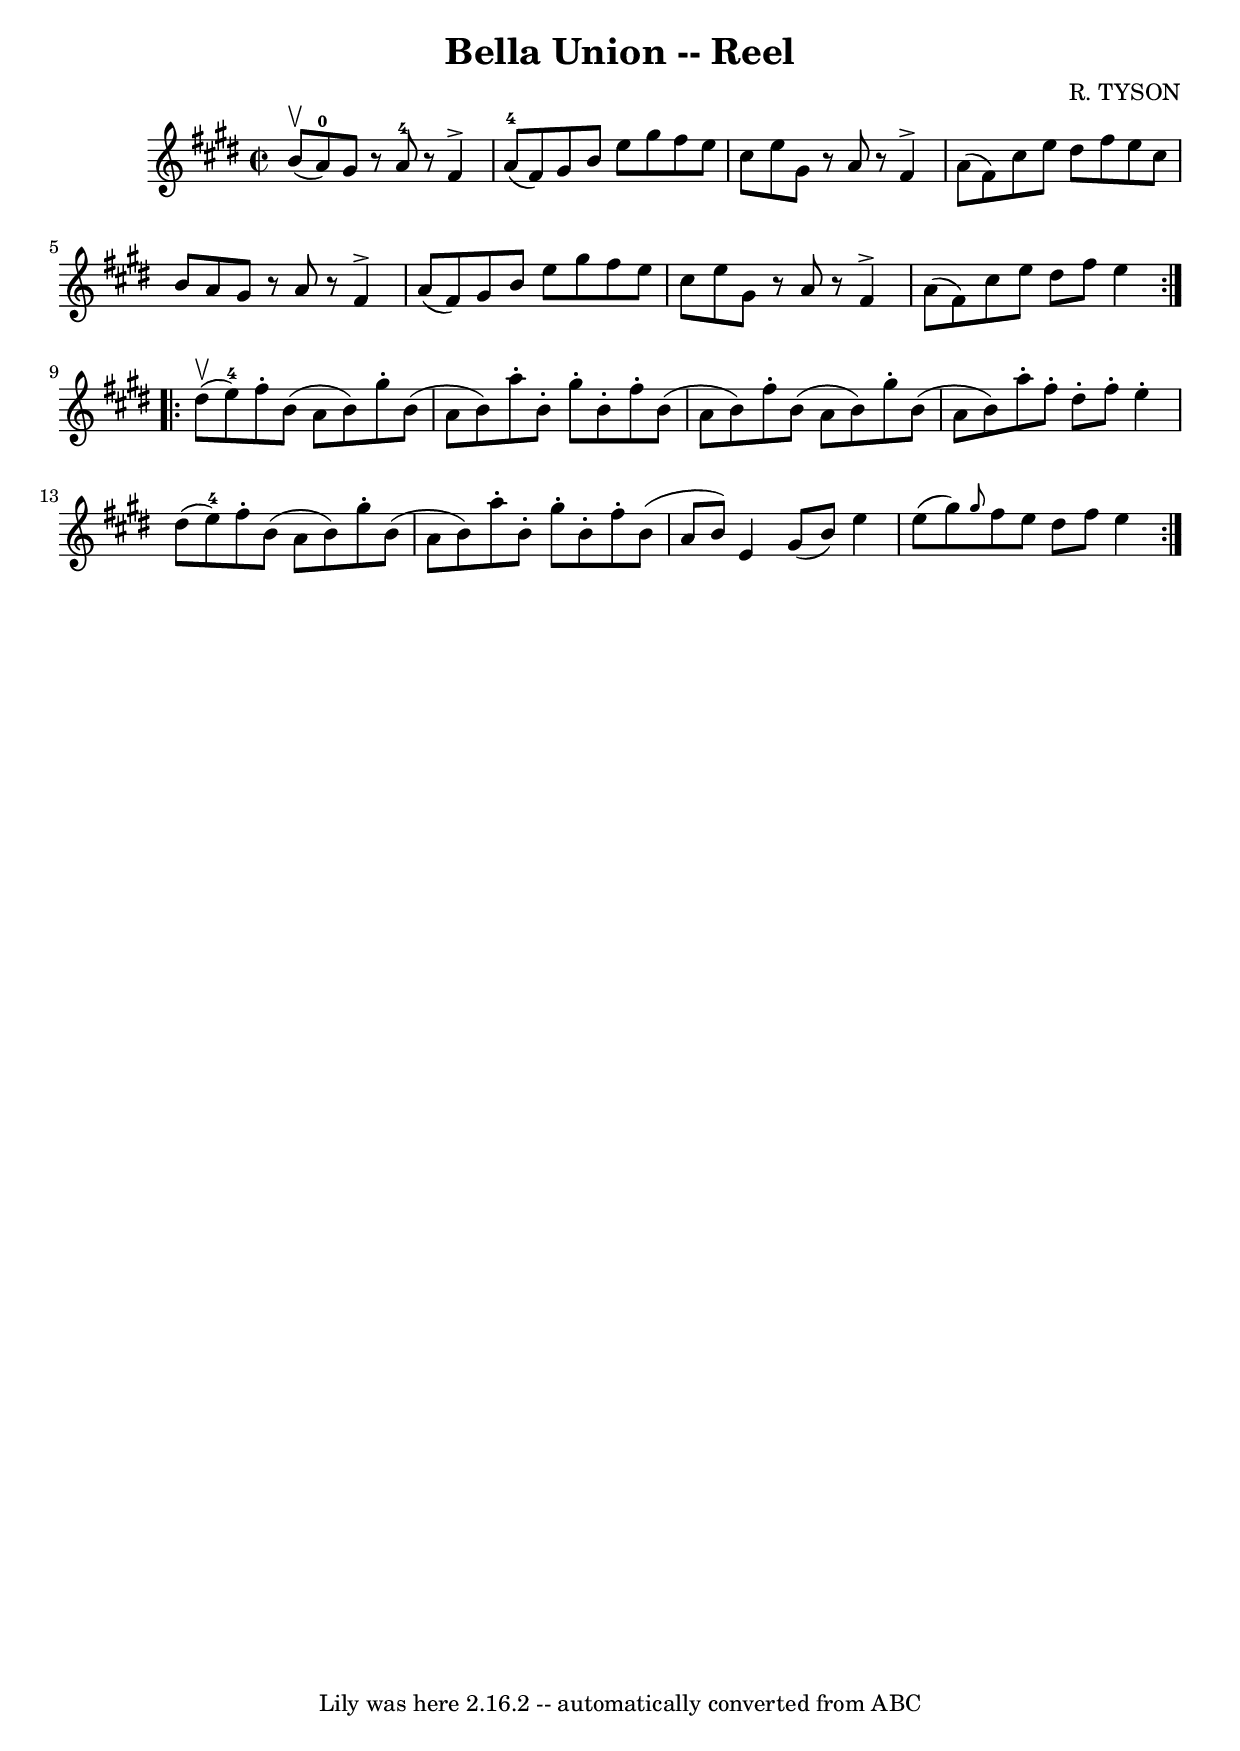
\version "2.16.2"
\include "Mammoth.ily"
\header {
  %% book = "Ryan's Mammoth Collection"
  composer = "R. TYSON"
  crossRefNumber = "1"
  footnotes = "\\\\242"
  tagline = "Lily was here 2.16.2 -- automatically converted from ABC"
  title = "Bella Union -- Reel"

}
voicedefault =  {



  \repeat volta 2 {

    \override Staff.TimeSignature #'style = #'C
    \time 2/2 
    \key e \major
    b'8^\upbow(a'8-0) |
    gis'8    r8  
    a'8-4   r8 fis'4^\accent a'8-4(fis'8)   |
    gis'8    
    b'8 e''8 gis''8 fis''8 e''8 cis''8 e''8    |
    gis'8   
    r8 a'8    r8 fis'4^\accent a'8 (fis'8)   |
    cis''8 e''8  
    dis''8 fis''8 e''8 cis''8 b'8 a'8    |
    gis'8    r8 
    a'8    r8 fis'4^\accent a'8 (fis'8)   |
    gis'8 b'8    
    e''8 gis''8 fis''8 e''8 cis''8 e''8    |
    gis'8    r8 
    a'8    r8 fis'4^\accent a'8 (fis'8)   |
    cis''8 e''8    
    dis''8 fis''8 e''4    
  }     
  \repeat volta 2 {
    dis''8^\upbow(e''8-4) |
    fis''8-. b'8 (a'8 b'8) gis''8-. b'8 (
    a'8 b'8)   |
    a''8-. b'8-. gis''8-. b'8-. fis''8-.   
    b'8 (a'8 b'8)   |
    fis''8-. b'8 (a'8 b'8) gis''8-. b'8 (a'8 b'8)   |
    a''8-. fis''8-. dis''8-.   
    fis''8-. e''4-. dis''8 (e''8-4)   |
    fis''8-. b'8 (
    a'8 b'8) gis''8-. b'8 (a'8 b'8)   |
    a''8-. b'8-. gis''8-. b'8-. fis''8-. b'8 (a'8 b'8)   |
    e'4   
    gis'8 (b'8) e''4 e''8 (gis''8)   |
    \grace {    
      gis''8  
    } fis''8 e''8 dis''8 fis''8 e''4    
  }   

}

\score{
  <<

    \context Staff="default"
    {
      \voicedefault 
      
    }

  >>
  \layout {
    
  }
  \midi {
  }

}
